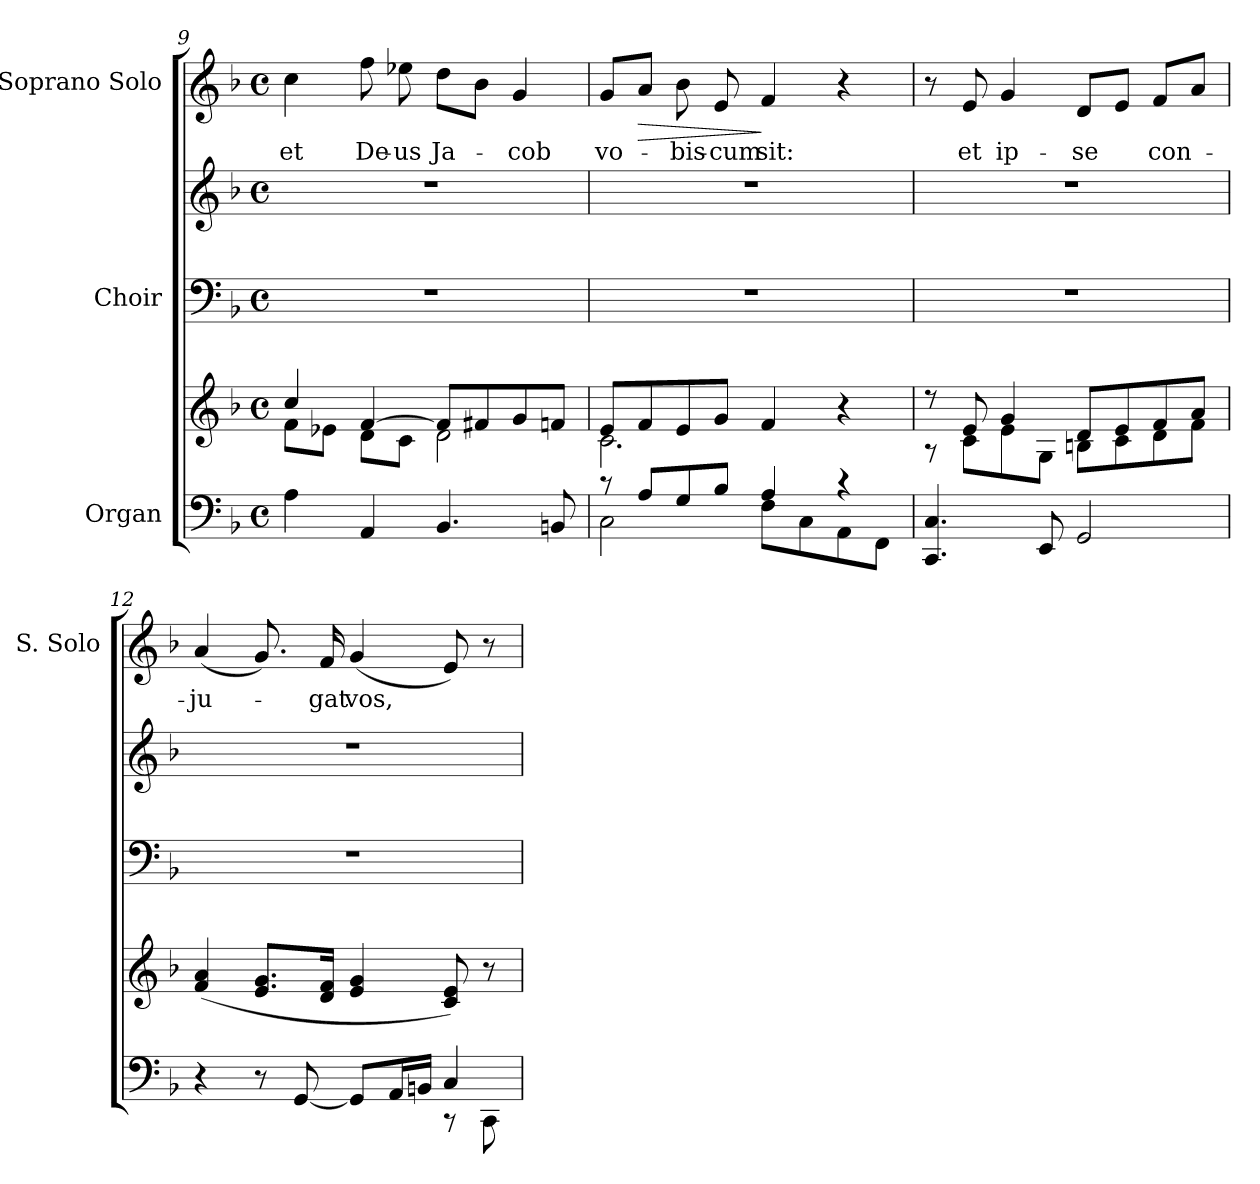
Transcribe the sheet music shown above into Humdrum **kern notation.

**kern	**kern	**kern	**kern	**kern	**text	**dynam
*part3	*part3	*part2	*part2	*part1	*part1	*part1
*staff5	*staff4	*staff3	*staff2	*staff1	*staff1	*staff1
*I"Organ	*	*I"Choir	*	*I"Soprano Solo	*	*
*	*	*	*	*I'S. Solo	*	*
*clefF4	*clefG2	*clefF4	*clefG2	*clefG2	*	*
*k[b-]	*k[b-]	*k[b-]	*k[b-]	*k[b-]	*	*
*F:	*F:	*F:	*F:	*F:	*	*
*M4/4	*M4/4	*M4/4	*M4/4	*M4/4	*	*
*met(c)	*met(c)	*met(c)	*met(c)	*met(c)	*	*
=9	=9	=9	=9	=9	=9	=9
*	*^	*	*	*	*	*
!	!	!	!	!	!	!LO:LY:b:color=#000000	!
4Ai\	4cci/	8fi\L	1r	1r	4cci\	et	.
.	.	8e-Xi\J	.	.	.	.	.
!	!	!	!	!	!	!LO:LY:b:color=#000000	!
4AAi/	[4fi/	8di\L	.	.	8ffi\	De-	.
!	!	!	!	!	!	!LO:LY:b:color=#000000	!
.	.	8ci\J	.	.	8ee-Xi\	-us	.
!	!	!	!	!	!	!LO:LY:b:color=#000000	!
4.BB-i/	8fi/L]	2di\	.	.	8ddi\L	Ja-	.
.	8f#Xi/	.	.	.	8b-i\J	.	.
!	!	!	!	!	!	!LO:LY:b:color=#000000	!
.	8gi/	.	.	.	4gi/	-cob	.
8BBni/	8fni/J	.	.	.	.	.	.
!!LO:LB:g=z
=10	=10	=10	=10	=10	=10	=10	=10
*^	*	*	*	*	*	*	*
!	!	!	!	!	!	!	!LO:LY:b:color=#000000	!
8r	2Ci\	8ei/L	2.ci\	1r	1r	8gi/L	vo-	.
!	!	!	!	!	!	!	!	!LO:HP:b
8Ai/L	.	8fi/	.	.	.	8ai/J	.	>
!	!	!	!	!	!	!	!LO:LY:b:color=#000000	!
8Gi/	.	8ei/	.	.	.	8b-i\	-bis-	.
!	!	!	!	!	!	!	!LO:LY:b:color=#000000	!
8B-i/J	.	8gi/J	.	.	.	8ei/	-cum	.
!	!	!	!	!	!	!	!LO:LY:b:color=#000000	!
4Ai/	8Fi\L	4fi/	.	.	.	4fi/	sit:	]
.	8Ci\	.	.	.	.	.	.	.
4r	8AAi\	4r	4ryy	.	.	4r	.	.
.	8FFi\J	.	.	.	.	.	.	.
*v	*v	*	*	*	*	*	*	*
=11	=11	=11	=11	=11	=11	=11	=11
4.CCi/ 4.Ci	8r	8r	1r	1r	8r	.	.
!	!	!	!	!	!	!LO:LY:b:color=#000000	!
.	8ei/	8ci\L	.	.	8ei/	et	.
!	!	!	!	!	!	!LO:LY:b:color=#000000	!
.	4gi/	8ei\	.	.	4gi/	ip-	.
8EEi/	.	8Gi\J	.	.	.	.	.
!	!	!	!	!	!	!LO:LY:b:color=#000000	!
2GGi/	8di/L	8Bni\L	.	.	8di/L	-se	.
.	8ei/	8ci\	.	.	8ei/J	.	.
!	!	!	!	!	!	!LO:LY:b:color=#000000	!
.	8fi/	8di\	.	.	8fi/L	con-	.
.	8ai/J	8fi\J	.	.	8ai/J	.	.
*	*v	*v	*	*	*	*	*
=12	=12	=12	=12	=12	=12	=12
*^	*	*	*	*	*	*
*	*	*^	*	*	*	*	*
!	!	!	!	!	!	!	!LO:LY:b:color=#000000	!
*	*	*v	*v	*	*	*	*	*
4r	2.ryy	(4fi/ 4ai	1r	1r	(4ai/	-ju-	.
8r	.	8.ei/ 8.giL	.	.	8.gi/)	.	.
[8GGi/	.	.	.	.	.	.	.
!	!	!	!	!	!	!LO:LY:b:color=#000000	!
.	.	16di/ 16fiJk	.	.	16fi/	-gat	.
!	!	!	!	!	!	!LO:LY:b:color=#000000	!
8GGi/L]	.	4ei/ 4gi	.	.	(4gi/	vos,	.
16AAi/L	.	.	.	.	.	.	.
16BBni/JJ	.	.	.	.	.	.	.
4Ci/	8r	8ci/ 8ei)	.	.	8ei/)	.	.
.	8CCi\	8r	.	.	8r	.	.
*v	*v	*	*	*	*	*	*
=	=	=	=	=	=	=
*-	*-	*-	*-	*-	*-	*-
